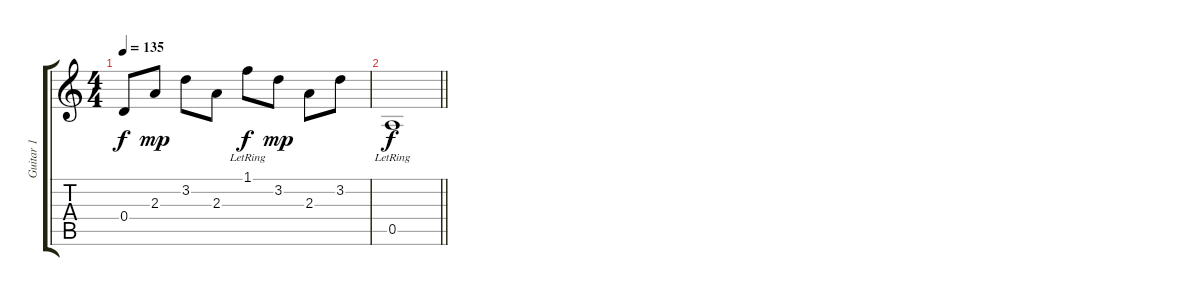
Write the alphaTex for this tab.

\track ("Guitar 1" "Guitar 1") {instrument acousticguitarnylon}
\staff {score tabs}
\tuning (E4 B3 G3 D3 A2 E2) {hide}
\ts (4 4)
\tempo 135
\clef g2
\ks c
0.4.8{dy f volume 2} 2.3.8{dy mp} 3.2.8 2.3.8 1.1{lr}.8{dy f} 3.2.8{dy mp} 2.3.8 3.2.8 |
\barLineRight lightlight
0.5{lr}.1{dy f volume 1}
